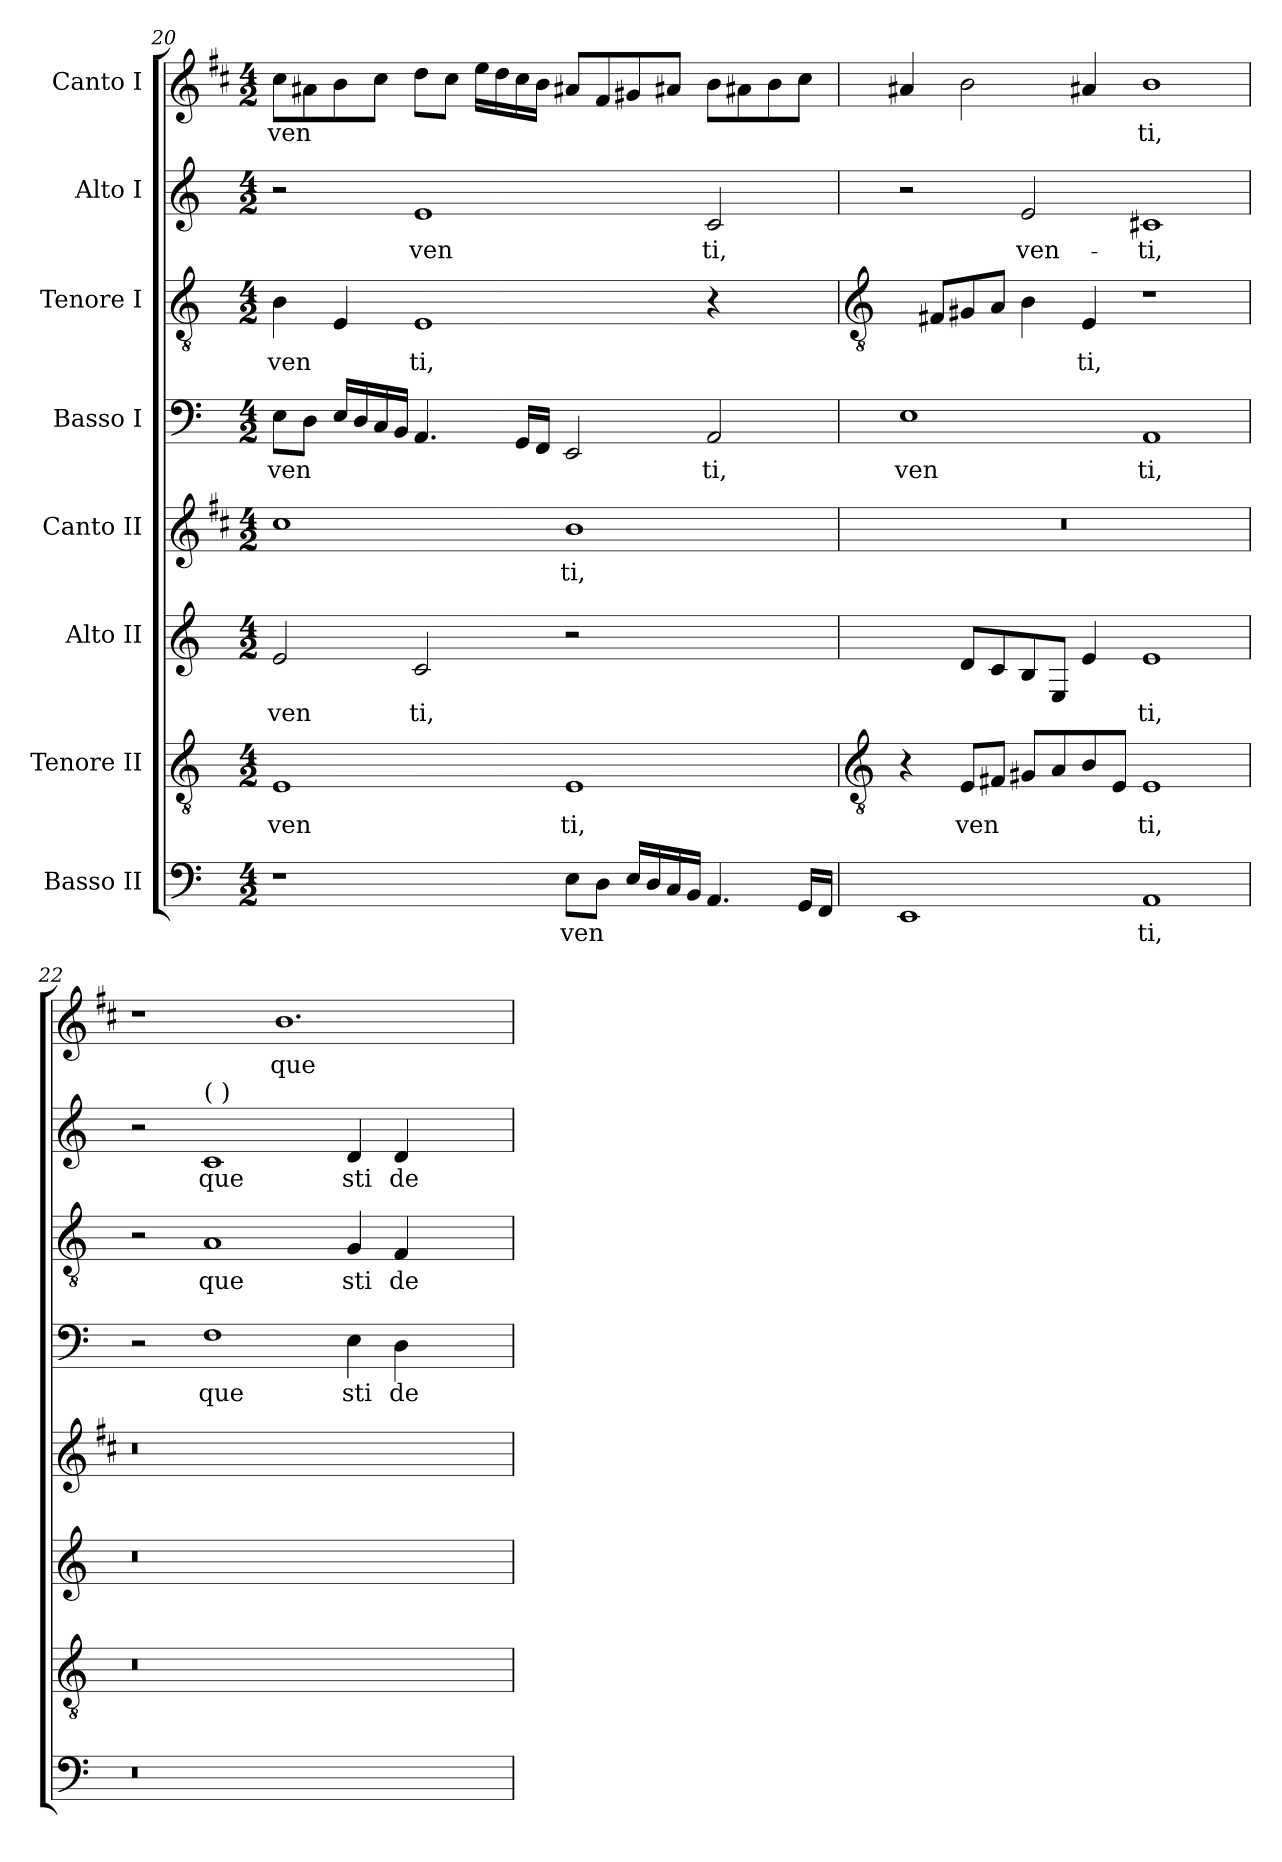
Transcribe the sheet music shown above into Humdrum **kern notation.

**kern	**text	**kern	**text	**kern	**text	**kern	**text	**kern	**text	**kern	**text	**kern	**text	**kern	**text
*part8	*part8	*part7	*part7	*part6	*part6	*part5	*part5	*part4	*part4	*part3	*part3	*part2	*part2	*part1	*part1
*staff8	*staff8	*staff7	*staff7	*staff6	*staff6	*staff5	*staff5	*staff4	*staff4	*staff3	*staff3	*staff2	*staff2	*staff1	*staff1
*I"Basso II	*	*I"Tenore II	*	*I"Alto II	*	*I"Canto II	*	*I"Basso I	*	*I"Tenore I	*	*I"Alto I	*	*I"Canto I	*
!!LO:LB:g=z
*clefF4	*	*clefGv2	*	*clefG2	*	*clefG2	*	*clefF4	*	*clefGv2	*	*clefG2	*	*clefG2	*
*	*	*	*	*	*	*ITrd1c2	*	*	*	*	*	*	*	*ITrd1c2	*
*k[]	*	*k[]	*	*k[]	*	*k[]	*	*k[]	*	*k[]	*	*k[]	*	*k[]	*
*C:	*	*C:	*	*C:	*	*C:	*	*C:	*	*C:	*	*C:	*	*C:	*
*M4/2	*	*M4/2	*	*M4/2	*	*M4/2	*	*M4/2	*	*M4/2	*	*M4/2	*	*M4/2	*
=20	=20	=20	=20	=20	=20	=20	=20	=20	=20	=20	=20	=20	=20	=20	=20
!	!	!	!LO:LY:b	!	!LO:LY:b	!	!	!	!LO:LY:b	!	!LO:LY:b	!	!	!	!LO:LY:b
1r	.	1E	ven	2e	ven	1b	.	8EL	ven	4B	ven	2r	.	8bL	ven
.	.	.	.	.	.	.	.	8DJ	.	.	.	.	.	8g#X	.
.	.	.	.	.	.	.	.	16ELL	.	4E	.	.	.	8a	.
.	.	.	.	.	.	.	.	16D	.	.	.	.	.	.	.
.	.	.	.	.	.	.	.	16C	.	.	.	.	.	8bJ	.
.	.	.	.	.	.	.	.	16BBJJ	.	.	.	.	.	.	.
!	!	!	!	!	!LO:LY:b	!	!	!	!	!	!LO:LY:b	!	!LO:LY:b	!	!
.	.	.	.	2c	ti,	.	.	4.AA	.	1E	ti,	1e	ven	8ccL	.
.	.	.	.	.	.	.	.	.	.	.	.	.	.	8bJ	.
.	.	.	.	.	.	.	.	.	.	.	.	.	.	16ddLL	.
.	.	.	.	.	.	.	.	.	.	.	.	.	.	16cc	.
.	.	.	.	.	.	.	.	16GGLL	.	.	.	.	.	16b	.
.	.	.	.	.	.	.	.	16FFJJ	.	.	.	.	.	16aJJ	.
!	!LO:LY:b	!	!LO:LY:b	!	!	!	!LO:LY:b	!	!	!	!	!	!	!	!
8EL	ven	1E	ti,	2r	.	1a	ti,	2EE	.	.	.	.	.	8g#XL	.
8DJ	.	.	.	.	.	.	.	.	.	.	.	.	.	8e	.
16ELL	.	.	.	.	.	.	.	.	.	.	.	.	.	8f#X	.
16D	.	.	.	.	.	.	.	.	.	.	.	.	.	.	.
16C	.	.	.	.	.	.	.	.	.	.	.	.	.	8g#XJ	.
16BBJJ	.	.	.	.	.	.	.	.	.	.	.	.	.	.	.
!	!	!	!	!	!LO:LY:b	!	!	!	!LO:LY:b	!	!	!	!LO:LY:b	!	!
4.AA	.	.	.	[2eyy	ven	.	.	2AA	ti,	4r	.	2c	ti,	8aL	.
.	.	.	.	.	.	.	.	.	.	.	.	.	.	8g#X	.
!	!	!	!	!	!	!	!	!	!	!	!LO:LY:b	!	!	!	!
.	.	.	.	.	.	.	.	.	.	[4Eyy	ven	.	.	8a	.
16GGLL	.	.	.	.	.	.	.	.	.	.	.	.	.	8bJ	.
16FFJJ	.	.	.	.	.	.	.	.	.	.	.	.	.	.	.
!!LO:LB:g=z
=21	=21	=21	=21	=21	=21	=21	=21	=21	=21	=21	=21	=21	=21	=21	=21
*	*	*clefGv2	*	*	*	*	*	*	*	*clefGv2	*	*	*	*	*
!	!	!	!	!	!	!	!	!	!LO:LY:b	!	!	!	!	!	!
1EE	.	4r	.	4eyy]	.	0r	.	1E	ven	8Eyy]	.	2r	.	4g#X	.
.	.	.	.	.	.	.	.	.	.	8F#XL	.	.	.	.	.
!	!	!	!LO:LY:b	!	!	!	!	!	!	!	!	!	!	!	!
.	.	8EL	ven	8dL	.	.	.	.	.	8G#X	.	.	.	2a	.
.	.	8F#XJ	.	8c	.	.	.	.	.	8AJ	.	.	.	.	.
!	!	!	!	!	!	!	!	!	!	!	!	!	!LO:LY:b	!	!
.	.	8G#XL	.	8B	.	.	.	.	.	4B	.	2e	ven-	.	.
.	.	8A	.	8EJ	.	.	.	.	.	.	.	.	.	.	.
!	!	!	!	!	!	!	!	!	!	!	!LO:LY:b	!	!	!	!
.	.	8B	.	4e	.	.	.	.	.	4E	ti,	.	.	4g#X	.
.	.	8EJ	.	.	.	.	.	.	.	.	.	.	.	.	.
!	!LO:LY:b	!	!LO:LY:b	!	!LO:LY:b	!	!	!	!LO:LY:b	!	!	!	!LO:LY:b	!	!LO:LY:b
1AA	ti,	1E	ti,	1e	ti,	.	.	1AA	ti,	1r	.	1c#X	-ti,	1a	ti,
=22	=22	=22	=22	=22	=22	=22	=22	=22	=22	=22	=22	=22	=22	=22	=22
0r	.	0r	.	0r	.	0r	.	2r	.	2r	.	2r	.	1r	.
!	!	!	!	!	!	!	!	!	!	!	!	!LO:TX:a:t=(  )	!	!	!
!	!	!	!	!	!	!	!	!	!LO:LY:b	!	!LO:LY:b	!	!LO:LY:b	!	!
.	.	.	.	.	.	.	.	1F	que	1A	que	1c	que	.	.
!	!	!	!	!	!	!	!	!	!	!	!	!	!	!	!LO:LY:b
.	.	.	.	.	.	.	.	.	.	.	.	.	.	1.a	que
!	!	!	!	!	!	!	!	!	!LO:LY:b	!	!LO:LY:b	!	!LO:LY:b	!	!
.	.	.	.	.	.	.	.	4E	sti	4G	sti	4d	sti	.	.
!	!	!	!	!	!	!	!	!	!LO:LY:b	!	!LO:LY:b	!	!LO:LY:b	!	!
.	.	.	.	.	.	.	.	4D	de-	4F	de-	4d	de-	.	.
2ryy	.	2ryy	.	2ryy	.	2ryy	.	2ryy	.	2ryy	.	2ryy	.	.	.
=	=	=	=	=	=	=	=	=	=	=	=	=	=	=	=
*-	*-	*-	*-	*-	*-	*-	*-	*-	*-	*-	*-	*-	*-	*-	*-
